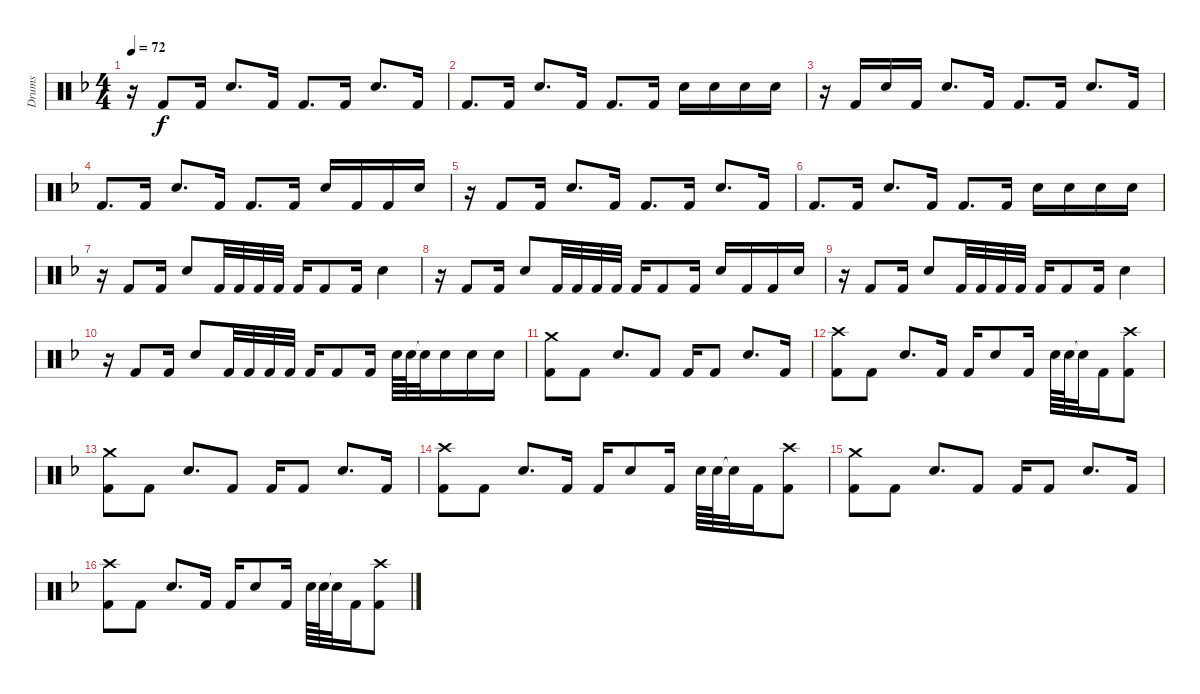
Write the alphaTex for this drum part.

\track ("Drums" "Drums") {instrument percussion}
\staff {score}
\articulation defaults
\ts (4 4)
\tempo 72
\clef neutral
\ks dminor
r.16{dy f} "Kick (hit) 2".8 "Kick (hit) 2".16 "Snare (hit) 2".8{d} "Kick (hit) 2".16 "Kick (hit) 2".8{d} "Kick (hit) 2".16 "Snare (hit) 2".8{d} "Kick (hit) 2".16 |
"Kick (hit) 2".8{d} "Kick (hit) 2".16 "Snare (hit) 2".8{d} "Kick (hit) 2".16 "Kick (hit) 2".8{d} "Kick (hit) 2".16 "Snare (hit) 2".16 "Snare (hit) 2".16 "Snare (hit) 2".16 "Snare (hit) 2".16 |
r.16 "Kick (hit) 2".16 "Snare (hit) 2".16 "Kick (hit) 2".16 "Snare (hit) 2".8{d} "Kick (hit) 2".16 "Kick (hit) 2".8{d} "Kick (hit) 2".16 "Snare (hit) 2".8{d} "Kick (hit) 2".16 |
"Kick (hit) 2".8{d} "Kick (hit) 2".16 "Snare (hit) 2".8{d} "Kick (hit) 2".16 "Kick (hit) 2".8{d} "Kick (hit) 2".16 "Snare (hit) 2".16 "Kick (hit) 2".16 "Kick (hit) 2".16 "Snare (hit) 2".16 |
r.16 "Kick (hit) 2".8 "Kick (hit) 2".16 "Snare (hit) 2".8{d} "Kick (hit) 2".16 "Kick (hit) 2".8{d} "Kick (hit) 2".16 "Snare (hit) 2".8{d} "Kick (hit) 2".16 |
"Kick (hit) 2".8{d} "Kick (hit) 2".16 "Snare (hit) 2".8{d} "Kick (hit) 2".16 "Kick (hit) 2".8{d} "Kick (hit) 2".16 "Snare (hit) 2".16 "Snare (hit) 2".16 "Snare (hit) 2".16 "Snare (hit) 2".16 |
r.16 "Kick (hit) 2".8 "Kick (hit) 2".16 "Snare (hit) 2".8 "Kick (hit) 2".32 "Kick (hit) 2".32 "Kick (hit) 2".32 "Kick (hit) 2".32 "Kick (hit) 2".16 "Kick (hit) 2".8 "Kick (hit) 2".16 "Snare (hit) 2".4 |
r.16 "Kick (hit) 2".8 "Kick (hit) 2".16 "Snare (hit) 2".8 "Kick (hit) 2".32 "Kick (hit) 2".32 "Kick (hit) 2".32 "Kick (hit) 2".32 "Kick (hit) 2".16 "Kick (hit) 2".8 "Kick (hit) 2".16 "Snare (hit) 2".16 "Kick (hit) 2".16 "Kick (hit) 2".16 "Snare (hit) 2".16 |
r.16 "Kick (hit) 2".8 "Kick (hit) 2".16 "Snare (hit) 2".8 "Kick (hit) 2".32 "Kick (hit) 2".32 "Kick (hit) 2".32 "Kick (hit) 2".32 "Kick (hit) 2".16 "Kick (hit) 2".8 "Kick (hit) 2".16 "Snare (hit) 2".4 |
r.16 "Kick (hit) 2".8 "Kick (hit) 2".16 "Snare (hit) 2".8 "Kick (hit) 2".32 "Kick (hit) 2".32 "Kick (hit) 2".32 "Kick (hit) 2".32 "Kick (hit) 2".16 "Kick (hit) 2".8 "Kick (hit) 2".16 "Snare (hit) 2".64 "Snare (hit) 2".64 "Snare (hit)"{t}.32 "Snare (hit) 2".16 "Snare (hit) 2".16 "Snare (hit) 2".16 |
("Crash medium (hit)" "Kick (hit) 2").8 "Kick (hit) 2".8 "Snare (hit) 2".8{d} "Kick (hit) 2".8 "Kick (hit) 2".16 "Kick (hit) 2".8 "Snare (hit) 2".8{d} "Kick (hit) 2".16 |
("Crash high (hit)" "Kick (hit) 2").8 "Kick (hit) 2".8 "Snare (hit) 2".8{d} "Kick (hit) 2".16 "Kick (hit) 2".16 "Snare (hit) 2".8 "Kick (hit) 2".16 "Snare (hit) 2".64 "Snare (hit) 2".64 "Snare (hit)"{t}.32 "Kick (hit) 2".16 ("Crash high (hit)" "Kick (hit) 2").8 |
("Crash medium (hit)" "Kick (hit) 2").8 "Kick (hit) 2".8 "Snare (hit) 2".8{d} "Kick (hit) 2".8 "Kick (hit) 2".16 "Kick (hit) 2".8 "Snare (hit) 2".8{d} "Kick (hit) 2".16 |
("Crash high (hit)" "Kick (hit) 2").8 "Kick (hit) 2".8 "Snare (hit) 2".8{d} "Kick (hit) 2".16 "Kick (hit) 2".16 "Snare (hit) 2".8 "Kick (hit) 2".16 "Snare (hit) 2".64 "Snare (hit) 2".64 "Snare (hit)"{t}.32 "Kick (hit) 2".16 ("Crash high (hit)" "Kick (hit) 2").8 |
("Crash medium (hit)" "Kick (hit) 2").8 "Kick (hit) 2".8 "Snare (hit) 2".8{d} "Kick (hit) 2".8 "Kick (hit) 2".16 "Kick (hit) 2".8 "Snare (hit) 2".8{d} "Kick (hit) 2".16 |
("Crash high (hit)" "Kick (hit) 2").8 "Kick (hit) 2".8 "Snare (hit) 2".8{d} "Kick (hit) 2".16 "Kick (hit) 2".16 "Snare (hit) 2".8 "Kick (hit) 2".16 "Snare (hit) 2".64 "Snare (hit) 2".64 "Snare (hit)"{t}.32 "Kick (hit) 2".16 ("Crash high (hit)" "Kick (hit) 2").8
